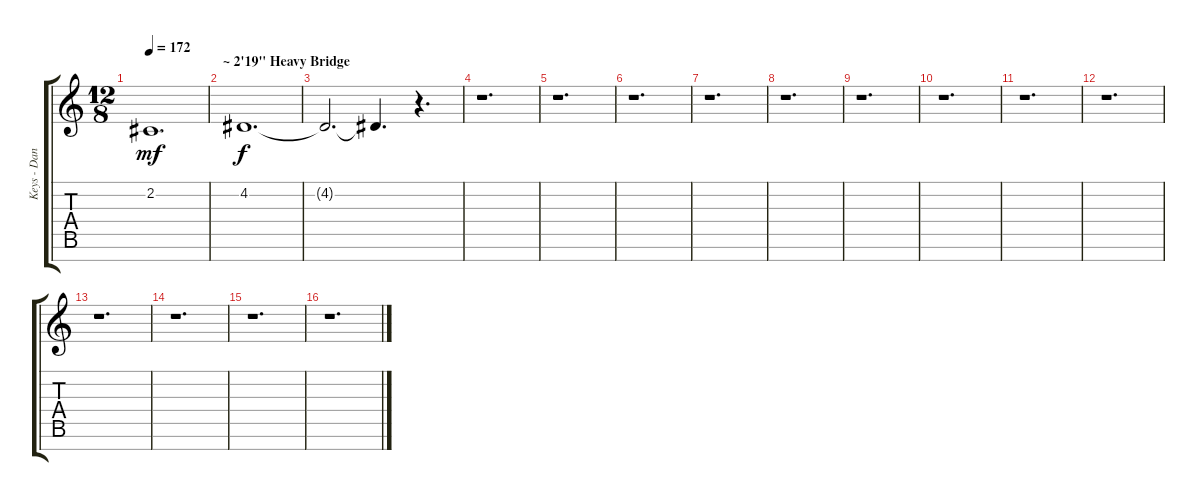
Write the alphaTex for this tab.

\track ("Keys - Daniel Fischer" "Keys - Dan") {instrument stringensemble1}
\staff {score tabs}
\tuning (E4 B3 G3 D3 A2 E2 B1) {hide}
\ts (12 8)
\tempo 172
\clef g2
\ks c
2.2.1{d dy mf} |
\section ("" "~ 2'19\" Heavy Bridge")
4.2.1{d dy f} |
4.2{t}.2{d} 4.2{t}.4{d} r.4{d} |
r.1{d} |
r.1{d} |
r.1{d} |
r.1{d} |
r.1{d} |
r.1{d} |
r.1{d} |
r.1{d} |
r.1{d} |
r.1{d} |
r.1{d} |
r.1{d} |
r.1{d}
